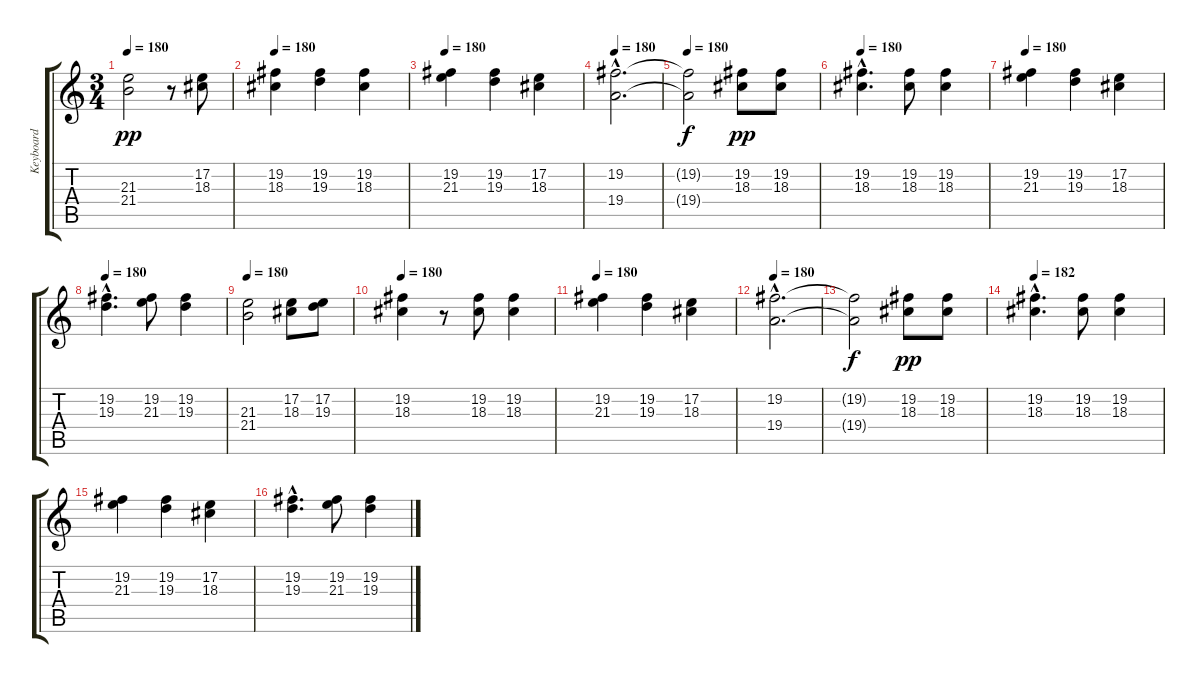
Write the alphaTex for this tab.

\track ("Keyboard" "Keyboard") {instrument lead6voice}
\staff {score tabs}
\tuning (E4 B3 G3 D3 A2 E2) {hide}
\ts (3 4)
\tempo 180
\clef g2
\ks c
(21.3 21.4).2{dy pp} r.8 (17.2 18.3).8 |
\tempo 180
(19.2 18.3).4 (19.2 19.3).4 (19.2 18.3).4 |
\tempo 180
(19.2 21.3).4 (19.2 19.3).4 (17.2 18.3).4 |
\tempo 180
(19.2{hac} 19.4{hac}).2{d} |
\tempo 180
(19.2{t} 19.4{t}).2{dy f} (19.2 18.3).8{dy pp} (19.2 18.3).8 |
\tempo 180
(19.2{hac} 18.3{hac}).4{d volume 10 instrument lead6voice} (19.2 18.3).8 (19.2 18.3).4 |
\tempo 180
(19.2 21.3).4 (19.2 19.3).4 (17.2 18.3).4 |
\tempo 180
(19.2{hac} 19.3{hac}).4{d} (19.2 21.3).8 (19.2 19.3).4 |
\tempo 180
(21.3 21.4).2 (17.2 18.3).8 (17.2 19.3).8 |
\tempo 180
(19.2 18.3).4 r.8 (19.2 18.3).8 (19.2 18.3).4 |
\tempo 180
(19.2 21.3).4 (19.2 19.3).4 (17.2 18.3).4 |
\tempo 180
(19.2{hac} 19.4{hac}).2{d} |
(19.2{t} 19.4{t}).2{dy f} (19.2 18.3).8{dy pp} (19.2 18.3).8 |
\tempo 182
(19.2{hac} 18.3{hac}).4{d volume 10 instrument lead6voice} (19.2 18.3).8 (19.2 18.3).4 |
(19.2 21.3).4 (19.2 19.3).4 (17.2 18.3).4 |
(19.2{hac} 19.3{hac}).4{d} (19.2 21.3).8 (19.2 19.3).4
